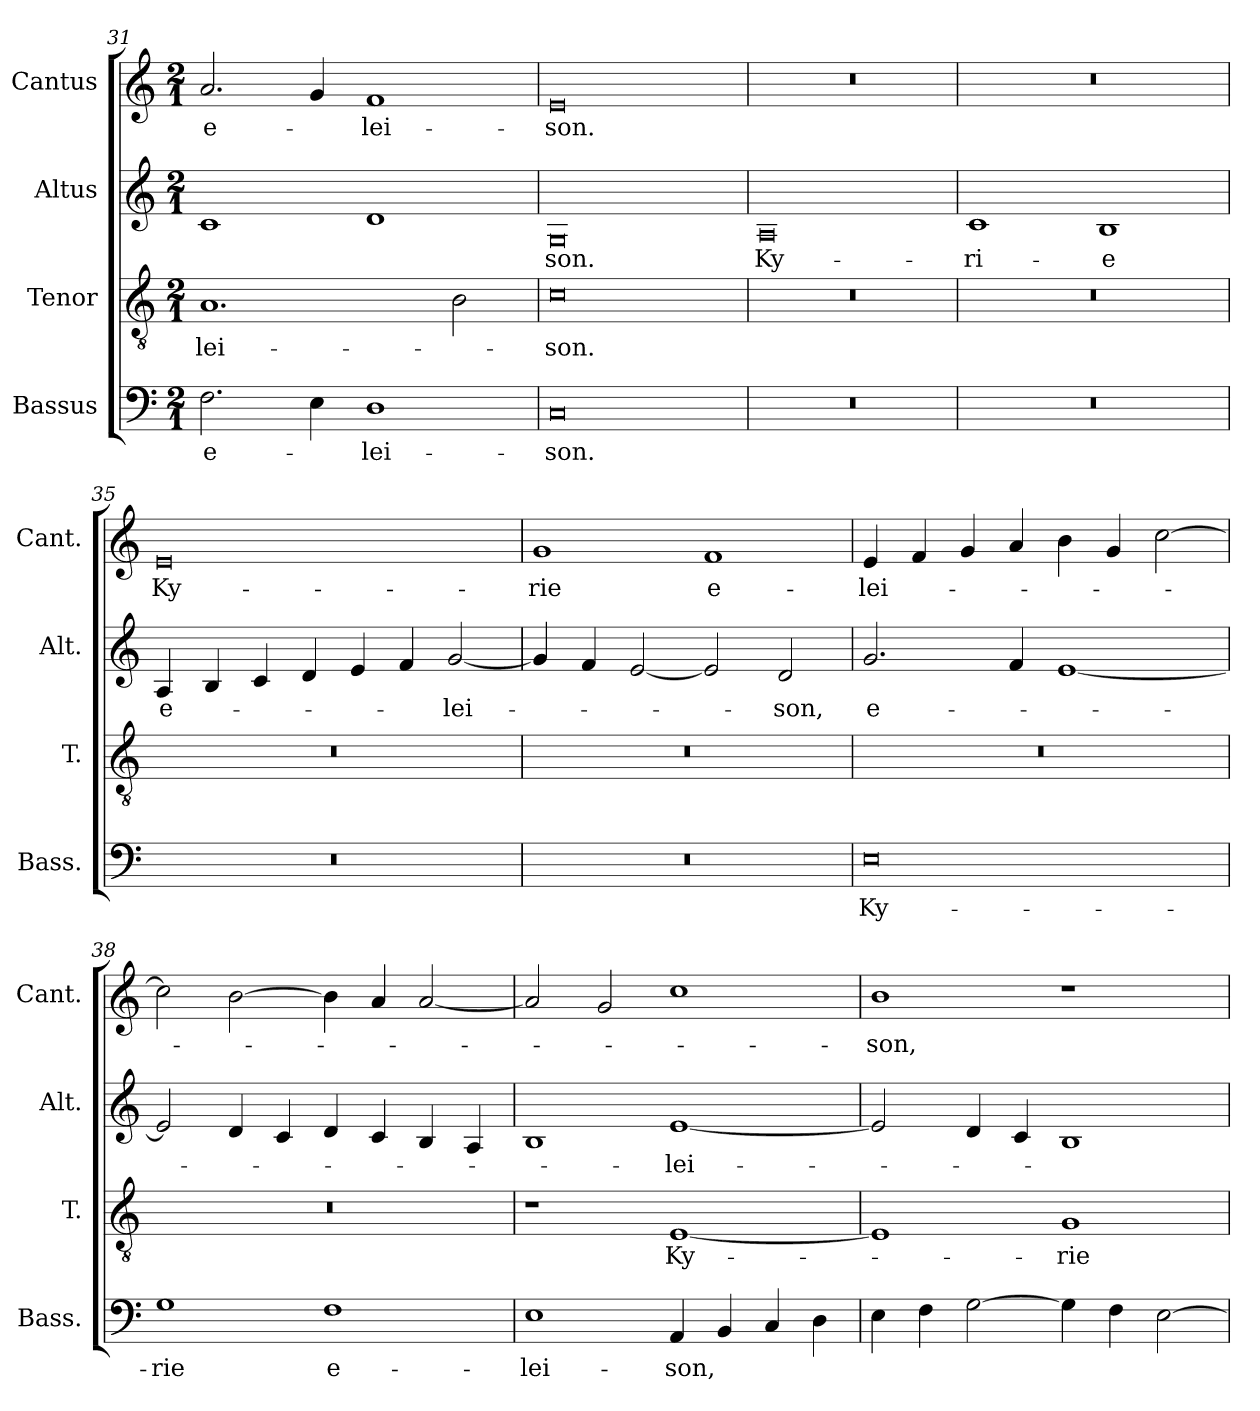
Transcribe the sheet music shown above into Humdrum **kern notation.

**kern	**text	**kern	**text	**kern	**text	**kern	**text
*part4	*part4	*part3	*part3	*part2	*part2	*part1	*part1
*staff4	*staff4	*staff3	*staff3	*staff2	*staff2	*staff1	*staff1
*I"Bassus	*	*I"Tenor	*	*I"Altus	*	*I"Cantus	*
*I'Bass.	*	*I'T.	*	*I'Alt.	*	*I'Cant.	*
*clefF4	*	*clefGv2	*	*clefG2	*	*clefG2	*
*	*	*ITrd7c12	*	*	*	*	*
*k[]	*	*k[]	*	*k[]	*	*k[]	*
*C:	*	*C:	*	*C:	*	*C:	*
*M2/1	*	*M2/1	*	*M2/1	*	*M2/1	*
=31	=31	=31	=31	=31	=31	=31	=31
2.F\	e-	1.AA/	-lei-	1c/	.	2.a/	e-
4E\	.	.	.	.	.	4g/	.
1D\	-lei-	.	.	1d/	.	1f/	-lei-
.	.	2BB\	.	.	.	.	.
=32	=32	=32	=32	=32	=32	=32	=32
0C/	-son.	0C\	-son.	0G/	-son.	0e/	-son.
=33	=33	=33	=33	=33	=33	=33	=33
0r	.	0r	.	0A/	Ky-	0r	.
=34	=34	=34	=34	=34	=34	=34	=34
0r	.	0r	.	1c/	-ri-	0r	.
.	.	.	.	1B/	-e	.	.
=35	=35	=35	=35	=35	=35	=35	=35
0r	.	0r	.	4A/	e-	0e/	Ky-
.	.	.	.	4B/	.	.	.
.	.	.	.	4c/	.	.	.
.	.	.	.	4d/	.	.	.
.	.	.	.	4e/	.	.	.
.	.	.	.	4f/	.	.	.
.	.	.	.	[2g/	-lei-	.	.
=36	=36	=36	=36	=36	=36	=36	=36
0r	.	0r	.	4g/]	.	1g/	-rie
.	.	.	.	4f/	.	.	.
.	.	.	.	[2e/	.	.	.
.	.	.	.	2e/]	.	1f/	e-
.	.	.	.	2d/	-son,	.	.
=37	=37	=37	=37	=37	=37	=37	=37
0E\	Ky-	0r	.	2.g/	e-	4e/	-lei-
.	.	.	.	.	.	4f/	.
.	.	.	.	.	.	4g/	.
.	.	.	.	4f/	.	4a/	.
.	.	.	.	[1e/	.	4b\	.
.	.	.	.	.	.	4g/	.
.	.	.	.	.	.	[2cc\	.
=38	=38	=38	=38	=38	=38	=38	=38
1G\	-rie	0r	.	2e/]	.	2cc\]	.
.	.	.	.	4d/	.	[2b\	.
.	.	.	.	4c/	.	.	.
1F\	e-	.	.	4d/	.	4b\]	.
.	.	.	.	4c/	.	4a/	.
.	.	.	.	4B/	.	[2a/	.
.	.	.	.	4A/	.	.	.
=39	=39	=39	=39	=39	=39	=39	=39
1E\	-lei-	1r	.	1B/	.	2a/]	.
.	.	.	.	.	.	2g/	.
4AA/	-son,	[1EE/	Ky-	[1e/	-lei-	1cc\	.
4BB/	.	.	.	.	.	.	.
4C/	.	.	.	.	.	.	.
4D\	.	.	.	.	.	.	.
=40	=40	=40	=40	=40	=40	=40	=40
4E\	.	1EE/]	.	2e/]	.	1b\	-son,
4F\	.	.	.	.	.	.	.
[2G\	.	.	.	4d/	.	.	.
.	.	.	.	4c/	.	.	.
4G\]	.	1GG/	-rie	1B/	.	1r	.
4F\	.	.	.	.	.	.	.
[2E\	.	.	.	.	.	.	.
=	=	=	=	=	=	=	=
*-	*-	*-	*-	*-	*-	*-	*-
